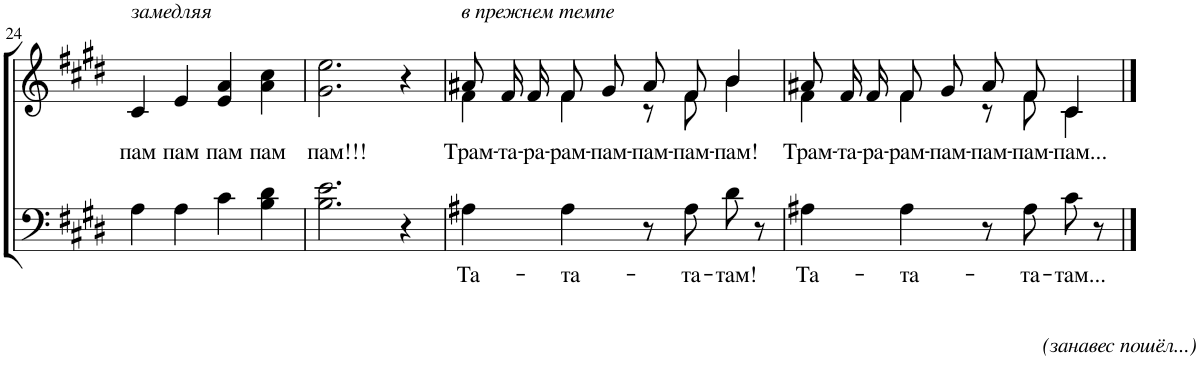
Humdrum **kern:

**kern	**text	**kern	**text
*part2	*part2	*part1	*part1
*staff2	*staff2	*staff1	*staff1
*I"Голос	*	*I"Голос	*
!!LO:PB:g=z
*clefF4	*	*clefG2	*
*	*	*Trd1c2	*
*k[f#c#g#d#]	*	*k[f#c#g#d#]	*
*M4/4	*	*M4/4	*
=24	=24	=24	=24
!	!	!LO:TX:a:i:t=замедляя	!
!	!	!	!LO:LY:b
4A\	.	4c#/	пам
!	!	!	!LO:LY:b
4A\	.	4e/	пам
!	!	!	!LO:LY:b
4c#\	.	4e/ 4a/	пам
!	!	!	!LO:LY:b
4B\ 4d#\	.	4a\ 4cc#\	пам
=25	=25	=25	=25
!	!	!	!LO:LY:b
2.B\ 2.e\	.	2.g#\ 2.ee\	пам!!!
4r	.	4r	.
=26	=26	=26	=26
!	!	!LO:TX:a:i:t=в прежнем темпе	!
!	!LO:LY:b	!	!LO:LY:b
*	*	*^	*
4A#X\	Та-	8a#X/L	4f#\	Трам-
!	!	!	!	!LO:LY:b
.	.	16f#/L	.	-та-
!	!	!	!	!LO:LY:b
.	.	16f#/JJ	.	-ра-
!	!LO:LY:b	!	!	!LO:LY:b
4A#\	-та-	8f#/L	4f#\	-рам-
!	!	!	!	!LO:LY:b
.	.	8g#/J	.	-пам-
!	!	!	!	!LO:LY:b
8r	.	8a#/L	8r	-пам-
!	!LO:LY:b	!	!	!LO:LY:b
8A#\	-та-	8f#/J	8f#\	-пам-
!	!LO:LY:b	!	!	!LO:LY:b
8d#\	-там!	4b/	4b\	-пам!
8r	.	.	.	.
=27	=27	=27	=27	=27
!	!LO:LY:b	!	!	!LO:LY:b
4A#X\	Та-	8a#X/L	4f#\	Трам-
!	!	!	!	!LO:LY:b
.	.	16f#/L	.	-та-
!	!	!	!	!LO:LY:b
.	.	16f#/JJ	.	-ра-
!	!LO:LY:b	!	!	!LO:LY:b
4A#\	-та-	8f#/L	4f#\	-рам-
!	!	!	!	!LO:LY:b
.	.	8g#/J	.	-пам-
!	!	!	!	!LO:LY:b
8r	.	8a#/L	8r	-пам-
!	!LO:LY:b	!	!	!LO:LY:b
8A#\	-та-	8f#/J	8f#\	-пам-
!LO:TX:b:i:t=(занавес пошёл...)	!	!	!	!
!	!LO:LY:b	!	!	!LO:LY:b
8c#\	-там...	4c#/	4c#\	-пам...
8r	.	.	.	.
*	*	*v	*v	*
==	==	==	==
*-	*-	*-	*-
